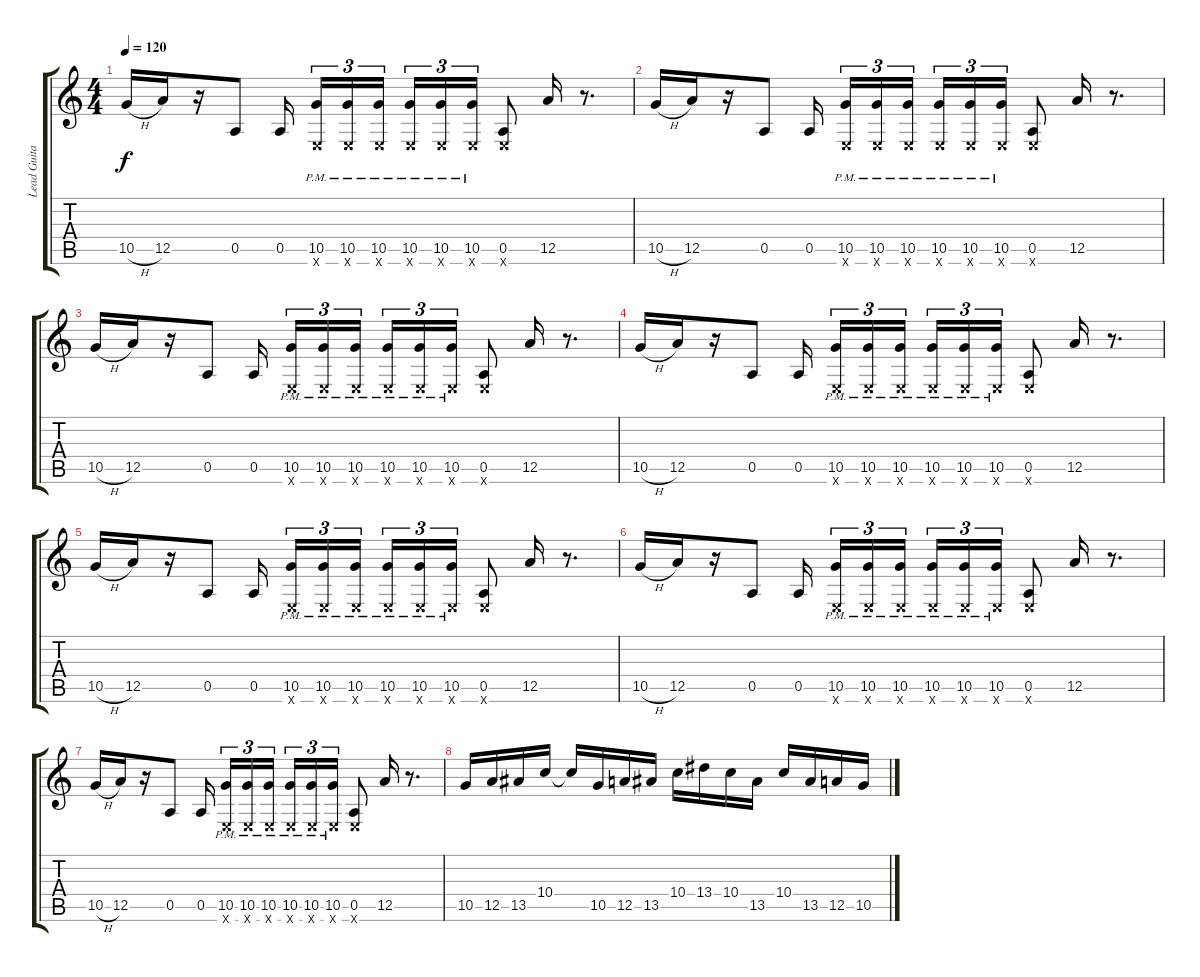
\track ("Lead Guitar" "Lead Guita") {instrument distortionguitar}
\staff {score tabs}
\tuning (E4 B3 G3 D3 A2 E2) {hide}
\ts (4 4)
\tempo 120
\clef g2
\ks c
10.5{h}.16{dy f} 12.5.16 r.16 0.5.8 0.5.16{beam splitsecondary} (10.5{pm} 0.6{x}).16{tu (3 2)} (10.5{pm} 0.6{x}).16{tu (3 2)} (10.5{pm} 0.6{x}).16{tu (3 2)} (10.5{pm} 0.6{x}).16{tu (3 2)} (10.5{pm} 0.6{x}).16{tu (3 2)} (10.5{pm} 0.6{x}).16{tu (3 2)} (0.5 0.6{x}).8 12.5.16 r.8{d} |
10.5{h}.16 12.5.16 r.16 0.5.8 0.5.16{beam splitsecondary} (10.5{pm} 0.6{x}).16{tu (3 2)} (10.5{pm} 0.6{x}).16{tu (3 2)} (10.5{pm} 0.6{x}).16{tu (3 2)} (10.5{pm} 0.6{x}).16{tu (3 2)} (10.5{pm} 0.6{x}).16{tu (3 2)} (10.5{pm} 0.6{x}).16{tu (3 2)} (0.5 0.6{x}).8 12.5.16 r.8{d} |
10.5{h}.16 12.5.16 r.16 0.5.8 0.5.16{beam splitsecondary} (10.5{pm} 0.6{x}).16{tu (3 2)} (10.5{pm} 0.6{x}).16{tu (3 2)} (10.5{pm} 0.6{x}).16{tu (3 2)} (10.5{pm} 0.6{x}).16{tu (3 2)} (10.5{pm} 0.6{x}).16{tu (3 2)} (10.5{pm} 0.6{x}).16{tu (3 2)} (0.5 0.6{x}).8 12.5.16 r.8{d} |
10.5{h}.16 12.5.16 r.16 0.5.8 0.5.16{beam splitsecondary} (10.5{pm} 0.6{x}).16{tu (3 2)} (10.5{pm} 0.6{x}).16{tu (3 2)} (10.5{pm} 0.6{x}).16{tu (3 2)} (10.5{pm} 0.6{x}).16{tu (3 2)} (10.5{pm} 0.6{x}).16{tu (3 2)} (10.5{pm} 0.6{x}).16{tu (3 2)} (0.5 0.6{x}).8 12.5.16 r.8{d} |
10.5{h}.16 12.5.16 r.16 0.5.8 0.5.16{beam splitsecondary} (10.5{pm} 0.6{x}).16{tu (3 2)} (10.5{pm} 0.6{x}).16{tu (3 2)} (10.5{pm} 0.6{x}).16{tu (3 2)} (10.5{pm} 0.6{x}).16{tu (3 2)} (10.5{pm} 0.6{x}).16{tu (3 2)} (10.5{pm} 0.6{x}).16{tu (3 2)} (0.5 0.6{x}).8 12.5.16 r.8{d} |
10.5{h}.16 12.5.16 r.16 0.5.8 0.5.16{beam splitsecondary} (10.5{pm} 0.6{x}).16{tu (3 2)} (10.5{pm} 0.6{x}).16{tu (3 2)} (10.5{pm} 0.6{x}).16{tu (3 2)} (10.5{pm} 0.6{x}).16{tu (3 2)} (10.5{pm} 0.6{x}).16{tu (3 2)} (10.5{pm} 0.6{x}).16{tu (3 2)} (0.5 0.6{x}).8 12.5.16 r.8{d} |
10.5{h}.16 12.5.16 r.16 0.5.8 0.5.16{beam splitsecondary} (10.5{pm} 0.6{x}).16{tu (3 2)} (10.5{pm} 0.6{x}).16{tu (3 2)} (10.5{pm} 0.6{x}).16{tu (3 2)} (10.5{pm} 0.6{x}).16{tu (3 2)} (10.5{pm} 0.6{x}).16{tu (3 2)} (10.5{pm} 0.6{x}).16{tu (3 2)} (0.5 0.6{x}).8 12.5.16 r.8{d} |
10.5.16 12.5.16 13.5.16 10.4.16 10.4{t}.16 10.5.16 12.5.16 13.5.16 10.4.16 13.4.16 10.4.16 13.5.16 10.4.16 13.5.16 12.5.16 10.5.16
